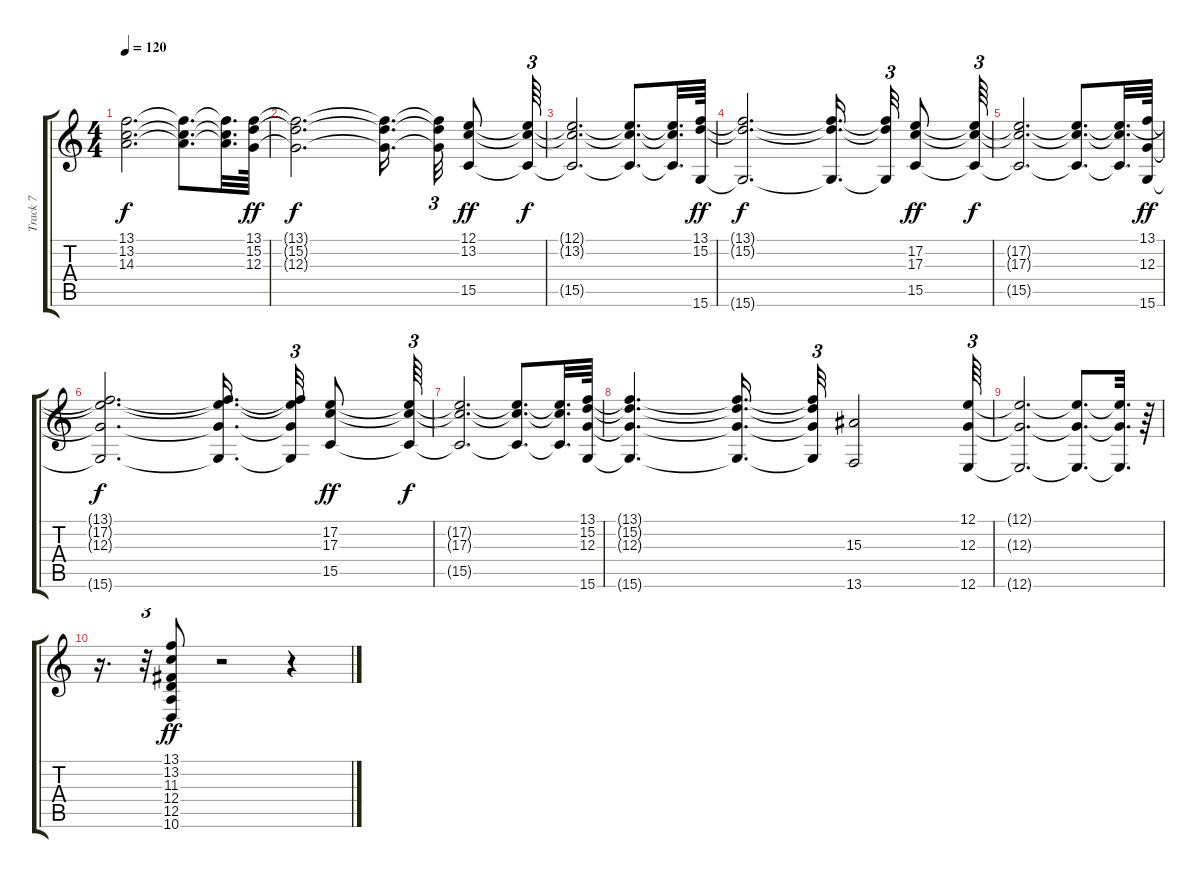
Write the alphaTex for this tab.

\track ("Track 7" "Track 7") {instrument percussiveorgan}
\staff {score tabs}
\tuning (E4 B3 G3 D3 A2 E2) {hide}
\ts (4 4)
\tempo 120
\clef g2
\ks c
(13.1{t} 13.2{t} 14.3{t}).2{d dy f} (13.1{t} 13.2{t} 14.3{t}).8{d} (13.1{t} 13.2{t} 14.3{t}).32{d} (13.1 15.2 12.3).64{dy ff} |
(13.1{t} 15.2{t} 12.3{t}).2{d dy f} (13.1{t} 15.2{t} 12.3{t}).16{d beam splitsecondary} (13.1{t} 15.2{t} 12.3{t}).32{tu (3 2)} (12.1 13.2 15.5).8{dy ff} (12.1{t} 13.2{t} 15.5{t}).64{tu (3 2) dy f} |
(12.1{t} 13.2{t} 15.5{t}).2{d} (12.1{t} 13.2{t} 15.5{t}).8{d} (12.1{t} 13.2{t} 15.5{t}).32{d} (13.1 15.2 15.6).64{dy ff} |
(13.1{t} 15.2{t} 15.6{t}).2{d dy f} (13.1{t} 15.2{t} 15.6{t}).16{d beam splitsecondary} (13.1{t} 15.2{t} 15.6{t}).32{tu (3 2)} (17.2 17.3 15.5).8{dy ff} (17.2{t} 17.3{t} 15.5{t}).64{tu (3 2) dy f} |
(17.2{t} 17.3{t} 15.5{t}).2{d} (17.2{t} 17.3{t} 15.5{t}).8{d} (17.2{t} 17.3{t} 15.5{t}).32{d} (13.1 12.3 15.6).64{dy ff} |
(13.1{t} 17.2{t} 12.3{t} 15.6{t}).2{d dy f} (13.1{t} 17.2{t} 12.3{t} 15.6{t}).16{d beam splitsecondary} (13.1{t} 17.2{t} 12.3{t} 15.6{t}).32{tu (3 2)} (17.2 17.3 15.5).8{dy ff} (17.2{t} 17.3{t} 15.5{t}).64{tu (3 2) dy f} |
(17.2{t} 17.3{t} 15.5{t}).2{d} (17.2{t} 17.3{t} 15.5{t}).8{d} (17.2{t} 17.3{t} 15.5{t}).32{d} (13.1 15.2 12.3 15.6).64 |
(13.1{t} 15.2{t} 12.3{t} 15.6{t}).4{d} (13.1{t} 15.2{t} 12.3{t} 15.6{t}).16{d} (13.1{t} 15.2{t} 12.3{t} 15.6{t}).32{tu (3 2)} (15.3 13.6).2 (12.1 12.3 12.6).64{tu (3 2)} |
(12.1{t} 12.3{t} 12.6{t}).2{d} (12.1{t} 12.3{t} 12.6{t}).8{d} (12.1{t} 12.3{t} 12.6{t}).32{d} r.64 |
r.16{d} r.32{tu (3 2)} (13.1 13.2 11.3 12.4 12.5 10.6).8{dy ff} r.2 r.4
